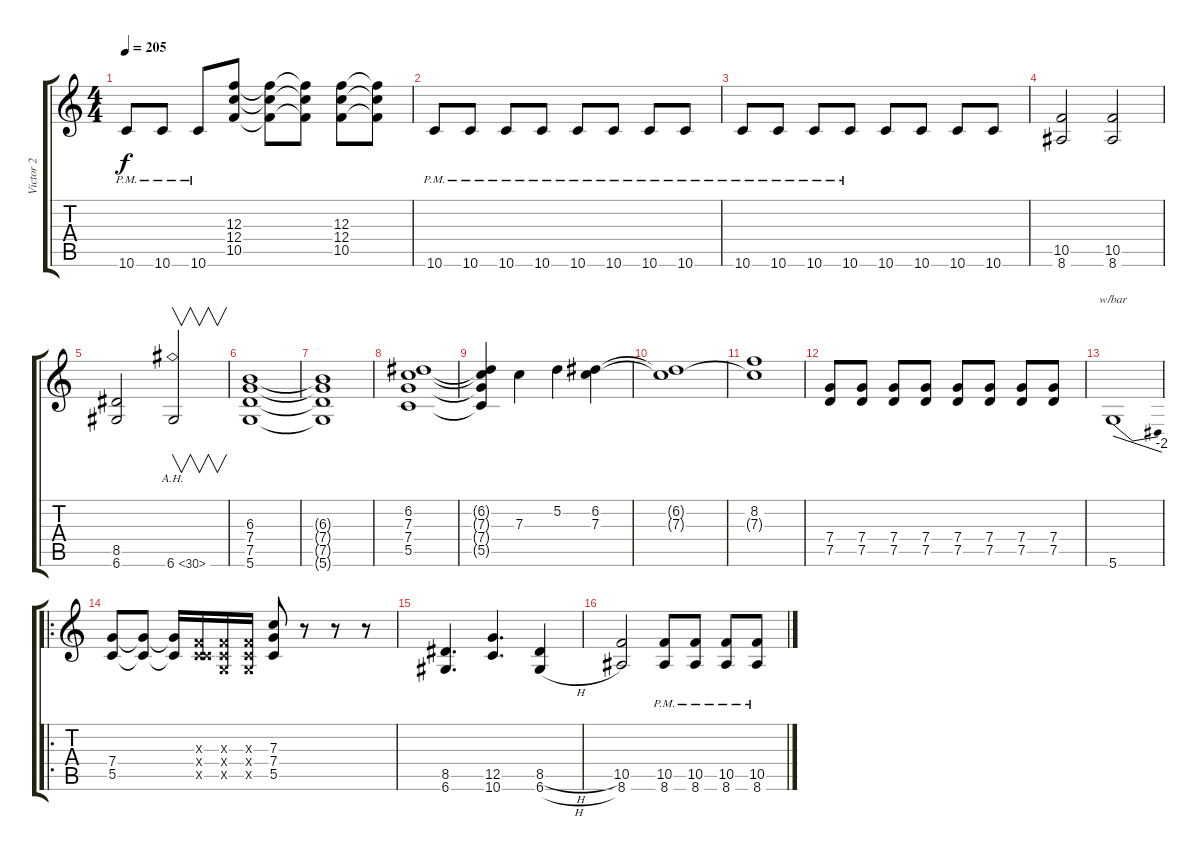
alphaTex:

\track ("Victor 2" "Victor 2") {instrument distortionguitar}
\staff {score tabs}
\tuning (D4 A3 F3 C3 G2 D2) {hide}
\ts (4 4)
\tempo 205
\clef g2
\ks c
10.6{pm}.8{dy f} 10.6{pm}.8 10.6{pm}.8 (12.3 12.4 10.5).8 (12.3{t} 12.4{t} 10.5{t}).8 (12.3{t} 12.4{t} 10.5{t}).8 (12.3 12.4 10.5).8 (12.3{t} 12.4{t} 10.5{t}).8 |
10.6{pm}.8 10.6{pm}.8 10.6{pm}.8 10.6{pm}.8 10.6{pm}.8 10.6{pm}.8 10.6{pm}.8 10.6{pm}.8 |
10.6{pm}.8 10.6{pm}.8 10.6{pm}.8 10.6{pm}.8 10.6.8 10.6.8 10.6.8 10.6.8 |
(10.5 8.6).2 (10.5 8.6).2 |
(8.5 6.6).2 6.6{ah 24}.2{v} |
(6.3 7.4 7.5 5.6).1 |
(6.3{t} 7.4{t} 7.5{t} 5.6{t}).1 |
(6.2 7.3 7.4 5.5).1 |
(6.2{t} 7.3{t} 7.4{t} 5.5{t}).4 7.3.4 5.2.4 (6.2 7.3).4 |
(6.2{t} 7.3{t}).1 |
(8.2 7.3{t}).1 |
(7.4 7.5).8 (7.4 7.5).8 (7.4 7.5).8 (7.4 7.5).8 (7.4 7.5).8 (7.4 7.5).8 (7.4 7.5).8 (7.4 7.5).8 |
5.6.1{tbe (dive default 0 0 60 -8)} |
\ro
(7.4 5.5).8 (7.4{t} 5.5{t}).8 (7.4{t} 5.5{t}).16 (0.3{x} 0.4{x} 5.5{x}).16 (0.3{x} 0.4{x} 0.5{x}).16 (0.3{x} 0.4{x} 0.5{x}).16 (7.3 7.4 5.5).8{instrument guitarharmonics} r.8 r.8 r.8 |
(8.5 6.6).4{d instrument overdrivenguitar} (12.5 10.6).4{d} (8.5{h} 6.6{h}).4 |
(10.5 8.6).2 (10.5{pm} 8.6{pm}).8 (10.5{pm} 8.6{pm}).8 (10.5{pm} 8.6{pm}).8 (10.5{pm} 8.6{pm}).8
